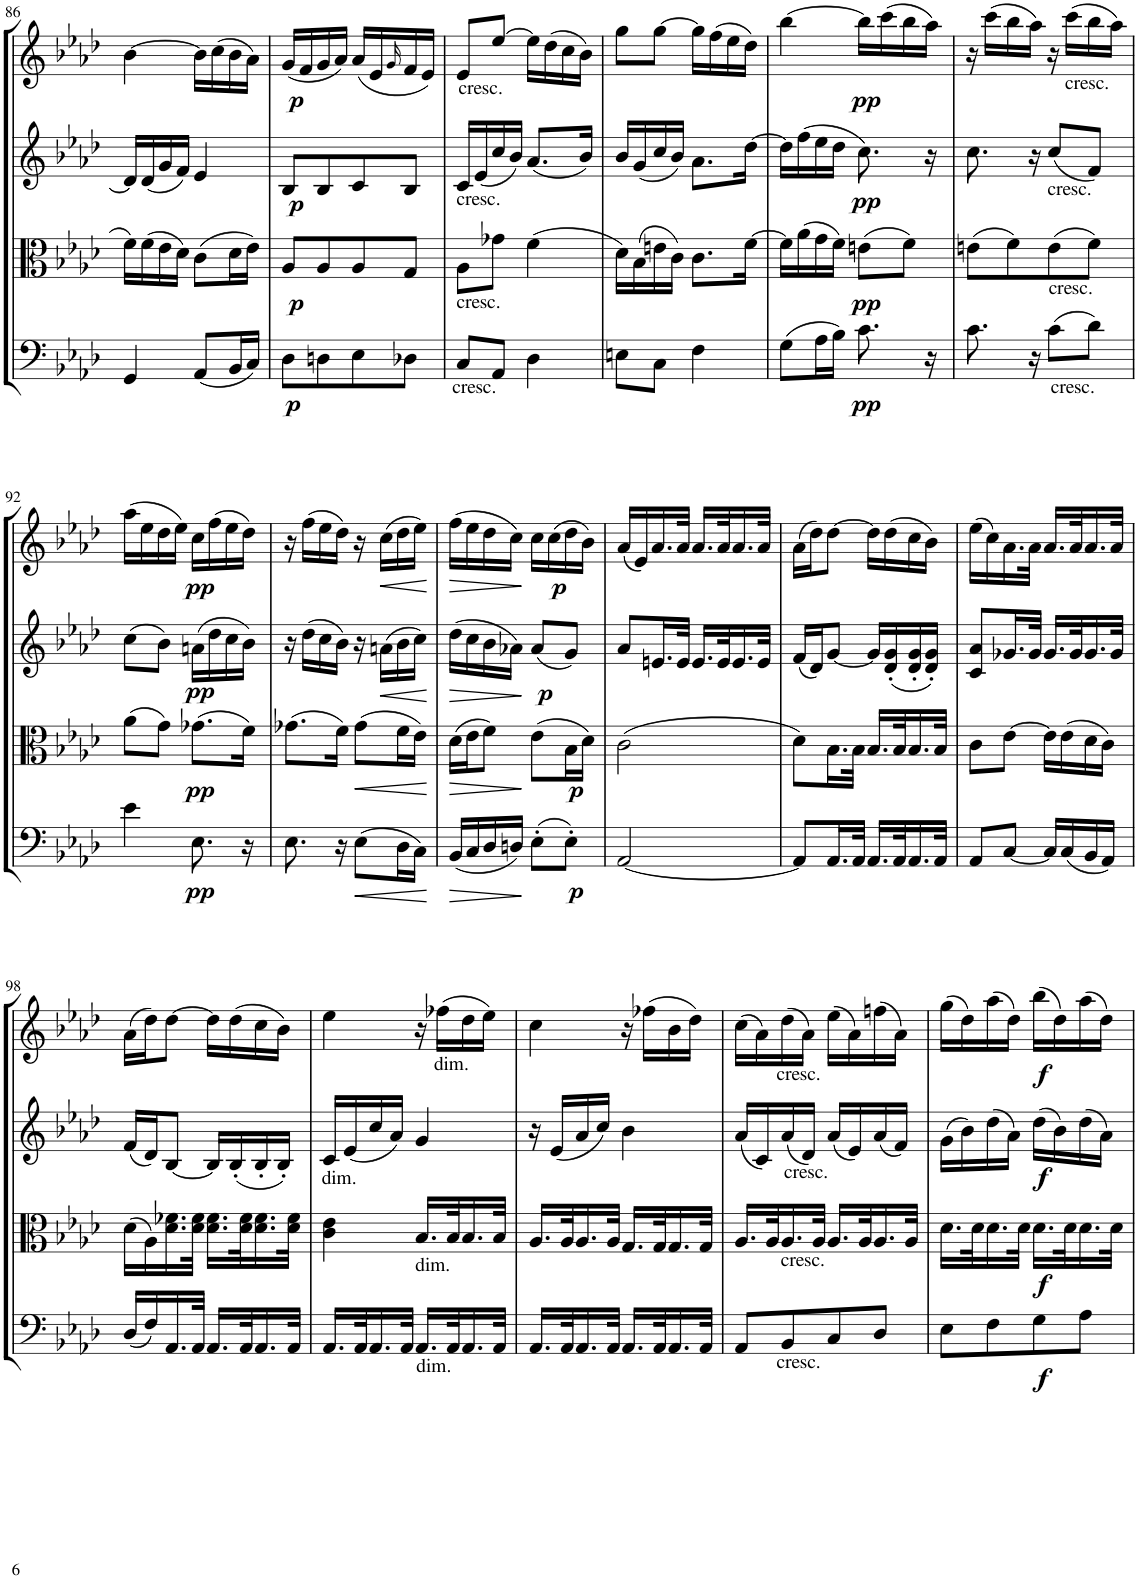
**kern	**dynam	**kern	**dynam	**kern	**dynam	**kern	**dynam
*part4	*part4	*part3	*part3	*part2	*part2	*part1	*part1
*staff4	*staff4	*staff3	*staff3	*staff2	*staff2	*staff1	*staff1
*I"Violoncello	*	*I"Viola	*	*I"Violino II	*	*I"Violino I	*
*I'Vc	*	*I'Vla	*	*I'Vln	*	*I'Vln	*
!!LO:PB:g=z
*clefF4	*	*clefC3	*	*clefG2	*	*clefG2	*
*k[b-e-a-d-]	*	*k[b-e-a-d-]	*	*k[b-e-a-d-]	*	*k[b-e-a-d-]	*
*M2/4	*	*M2/4	*	*M2/4	*	*M2/4	*
=86	=86	=86	=86	=86	=86	=86	=86
4GG/	.	16f\LL	.	16d-/LL]	.	[4b-\	.
.	.	(16f\	.	(16d-/	.	.	.
.	.	16e-\	.	16g/	.	.	.
.	.	16d-\JJ)	.	16f/JJ)	.	.	.
(8AA-/L	.	(8c\L	.	4e-/	.	16b-\LL]	.
.	.	.	.	.	.	(16cc\	.
16BB-/L	.	16d-\L	.	.	.	16b-\	.
16C/JJ)	.	16e-\JJ)	.	.	.	16a-\JJ)	.
=87	=87	=87	=87	=87	=87	=87	=87
!	!LO:DY:b	!	!LO:DY:b	!	!LO:DY:b	!	!LO:DY:b
8D-\L	p	8A-/L	p	8B-/L	p	(16g/LL	p
.	.	.	.	.	.	16f/	.
8Dn\	.	8A-/	.	8B-/	.	16g/	.
.	.	.	.	.	.	16a-/JJ)	.
8E-\	.	8A-/	.	8c/	.	(16a-/LL	.
.	.	.	.	.	.	16e-/	.
.	.	.	.	.	.	16qg/	.
8D-X\J	.	8G/J	.	8B-/J	.	16f/	.
.	.	.	.	.	.	16e-/JJ)	.
=88	=88	=88	=88	=88	=88	=88	=88
!	!	!	!	!	!	!LO:TX:b:t=cresc.	!
!	!	!	!	!LO:TX:b:t=cresc.	!	!	!
!	!	!LO:TX:b:t=cresc.	!	!	!	!	!
!LO:TX:b:t=cresc.	!	!	!	!	!	!	!
8C/L	.	8A-\L	.	16c/LL	.	8e-/L	.
.	.	.	.	(16e-/	.	.	.
8AA-/J	.	8g-X\J	.	16cc/	.	[8ee-/J	.
.	.	.	.	16b-/JJ)	.	.	.
4D-\	.	(4f\	.	(8.a-/L	.	16ee-\LL]	.
.	.	.	.	.	.	(16dd-\	.
.	.	.	.	.	.	16cc\	.
.	.	.	.	16b-/Jk)	.	16b-\JJ)	.
=89	=89	=89	=89	=89	=89	=89	=89
8En\L	.	16d-\LL)	.	16b-/LL	.	8gg\L	.
.	.	(16B-\	.	(16g/	.	.	.
8C\J	.	16en\	.	16cc/	.	[8gg\J	.
.	.	16c\JJ)	.	16b-/JJ)	.	.	.
4F\	.	8.c\L	.	8.a-\L	.	16gg\LL]	.
.	.	.	.	.	.	(16ff\	.
.	.	.	.	.	.	16ee-\	.
.	.	[16f\Jk	.	[16dd-\Jk	.	16dd-\JJ)	.
=90	=90	=90	=90	=90	=90	=90	=90
(8G\L	.	16f\LL]	.	16dd-\LL]	.	[4bb-\	.
.	.	(16a-\	.	(16ff\	.	.	.
16A-\L	.	16g\	.	16ee-\	.	.	.
16B-\JJ)	.	16f\JJ)	.	16dd-\JJ	.	.	.
!	!LO:DY:b	!	!LO:DY:b	!	!LO:DY:b	!	!LO:DY:b
8.c\	pp	(8en\L	pp	8.cc\)	pp	16bb-\LL]	pp
.	.	.	.	.	.	(16ccc\	.
.	.	8f\J)	.	.	.	16bb-\	.
16r	.	.	.	16r	.	16aa-\JJ)	.
=91	=91	=91	=91	=91	=91	=91	=91
8.c\	.	(8en\L	.	8.cc\	.	16r	.
.	.	.	.	.	.	(16ccc\LL	.
.	.	8f\)	.	.	.	16bb-\	.
16r	.	.	.	16r	.	16aa-\JJ)	.
!	!	!	!	!LO:TX:b:t=cresc.	!	!	!
!	!	!LO:TX:b:t=cresc.	!	!	!	!	!
!LO:TX:b:t=cresc.	!	!	!	!	!	!	!
(8c\L	.	(8e\	.	(8cc/L	.	16r	.
!	!	!	!	!	!	!LO:TX:b:t=cresc.	!
.	.	.	.	.	.	(16ccc\LL	.
8d-\J)	.	8f\J)	.	8f/J)	.	16bb-\	.
.	.	.	.	.	.	16aa-\JJ)	.
!!LO:LB:g=z
=92	=92	=92	=92	=92	=92	=92	=92
4e-\	.	(8a-\L	.	(8cc\L	.	(16aa-\LL	.
.	.	.	.	.	.	16ee-\	.
.	.	8g\J)	.	8b-\J)	.	16dd-\	.
.	.	.	.	.	.	16ee-\JJ)	.
!	!LO:DY:b	!	!LO:DY:b	!	!LO:DY:b	!	!LO:DY:b
8.E-\	pp	(8.g-X\L	pp	(16an\LL	pp	16cc\LL	pp
.	.	.	.	16dd-\	.	(16ff\	.
.	.	.	.	16cc\	.	16ee-\	.
16r	.	16f\Jk)	.	16b-\JJ)	.	16dd-\JJ)	.
=93	=93	=93	=93	=93	=93	=93	=93
8.E-\	.	(8.g-X\L	.	16r	.	16r	.
.	.	.	.	(16dd-\LL	.	(16ff\LL	.
.	.	.	.	16cc\	.	16ee-\	.
16r	.	16f\Jk)	.	16b-\JJ)	.	16dd-\JJ)	.
!	!LO:HP:b	!	!LO:HP:b	!	!	!	!
(8E-\L	<	(8g-\L	<	16r	.	16r	.
!	!	!	!	!	!LO:HP:b	!	!LO:HP:b
.	.	.	.	(16an\LL	<	(16cc\LL	<
16D-\L	.	16f\L	.	16b-\	.	16dd-\	.
16C\JJ)	.	16e-\JJ)	.	16cc\JJ)	.	16ee-\JJ)	.
.	[	.	[	.	[	.	[
=94	=94	=94	=94	=94	=94	=94	=94
!	!LO:HP:b	!	!LO:HP:b	!	!LO:HP:b	!	!LO:HP:b
(16BB-/LL	>	(16d-\LL	>	(16dd-\LL	>	(16ff\LL	>
16C/	.	16e-\J	.	16cc\	.	16ee-\	.
16D-/	.	8f\J)	.	16b-\	.	16dd-\	.
16Dn/JJ)	.	.	.	16a-X\JJ)	.	16cc\JJ)	.
!	!	!	!	!	!LO:DY:n=1:b	!	!
(8E-'\L	]	(8e-\L	]	(8a-/L	] p	16cc\LL	]
!	!	!	!	!	!	!	!LO:DY:b
.	.	.	.	.	.	(16cc\	p
!	!LO:DY:b	!	!LO:DY:b	!	!	!	!
8E-'\J)	p	16B-\L	p	8g/J)	.	16dd-\	.
.	.	16d-\JJ)	.	.	.	16b-\JJ)	.
=95	=95	=95	=95	=95	=95	=95	=95
[2AA-/	.	(2c\	.	8a-/L	.	(16a-/LL	.
.	.	.	.	.	.	16e-/)	.
.	.	.	.	16.en/L	.	16.a-/	.
.	.	.	.	32e/JJk	.	32a-/JJk	.
.	.	.	.	16.e/LL	.	16.a-/LL	.
.	.	.	.	32e/K	.	32a-/K	.
.	.	.	.	16.e/	.	16.a-/	.
.	.	.	.	32e/JJk	.	32a-/JJk	.
=96	=96	=96	=96	=96	=96	=96	=96
8AA-/L]	.	8d-\L)	.	(16f/LL	.	(16a-\LL	.
.	.	.	.	16d-/J)	.	16dd-\J)	.
16.AA-/L	.	16.B-\L	.	[8g/J	.	[8dd-\J	.
32AA-/JJk	.	32B-\JJk	.	.	.	.	.
16.AA-/LL	.	16.B-/LL	.	16g/LL]	.	16dd-\LL]	.
.	.	.	.	(16d-/' 16g/'	.	(16dd-\	.
32AA-/K	.	32B-/K	.	.	.	.	.
16.AA-/	.	16.B-/	.	16d-/' 16g/'	.	16cc\	.
.	.	.	.	16d-/' 16g/'JJ)	.	16b-\JJ)	.
32AA-/JJk	.	32B-/JJk	.	.	.	.	.
=97	=97	=97	=97	=97	=97	=97	=97
8AA-/L	.	8c\L	.	8c/ 8a-/L	.	(16ee-\LL	.
.	.	.	.	.	.	16cc\)	.
[8C/J	.	[8e-\J	.	16.g-X/L	.	16.a-\	.
.	.	.	.	32g-/JJk	.	32a-\JJk	.
16C/LL]	.	16e-\LL]	.	16.g-/LL	.	16.a-/LL	.
(16C/	.	(16e-\	.	.	.	.	.
.	.	.	.	32g-/K	.	32a-/K	.
16BB-/	.	16d-\	.	16.g-/	.	16.a-/	.
16AA-/JJ)	.	16c\JJ)	.	.	.	.	.
.	.	.	.	32g-/JJk	.	32a-/JJk	.
!!LO:LB:g=z
=98	=98	=98	=98	=98	=98	=98	=98
(16D-/LL	.	(16d-\LL	.	(16f/LL	.	(16a-\LL	.
16F/)	.	16A-\)	.	16d-/J)	.	16dd-\J)	.
16.AA-/	.	16.d-\ 16.f-X\	.	[8B-/J	.	[8dd-\J	.
32AA-/JJk	.	32d-\ 32f-\JJk	.	.	.	.	.
16.AA-/LL	.	16.d-\ 16.f-\LL	.	16B-/LL]	.	16dd-\LL]	.
.	.	.	.	(16B-'/	.	(16dd-\	.
32AA-/K	.	32d-\ 32f-\K	.	.	.	.	.
16.AA-/	.	16.d-\ 16.f-\	.	16B-'/	.	16cc\	.
.	.	.	.	16B-'/JJ)	.	16b-\JJ)	.
32AA-/JJk	.	32d-\ 32f-\JJk	.	.	.	.	.
=99	=99	=99	=99	=99	=99	=99	=99
!	!	!	!	!LO:TX:b:t=dim.	!	!	!
16.AA-/LL	.	4c\ 4e-\	.	16c/LL	.	4ee-\	.
.	.	.	.	(16e-/	.	.	.
32AA-/K	.	.	.	.	.	.	.
16.AA-/	.	.	.	16cc/	.	.	.
.	.	.	.	16a-/JJ)	.	.	.
32AA-/JJk	.	.	.	.	.	.	.
!	!	!LO:TX:b:t=dim.	!	!	!	!	!
!LO:TX:b:t=dim.	!	!	!	!	!	!	!
16.AA-/LL	.	16.B-/LL	.	4g/	.	16r	.
!	!	!	!	!	!	!LO:TX:b:t=dim.	!
.	.	.	.	.	.	(16ff-X\LL	.
32AA-/K	.	32B-/K	.	.	.	.	.
16.AA-/	.	16.B-/	.	.	.	16dd-\	.
.	.	.	.	.	.	16ee-\JJ)	.
32AA-/JJk	.	32B-/JJk	.	.	.	.	.
=100	=100	=100	=100	=100	=100	=100	=100
16.AA-/LL	.	16.A-/LL	.	16r	.	4cc\	.
.	.	.	.	(16e-/LL	.	.	.
32AA-/K	.	32A-/K	.	.	.	.	.
16.AA-/	.	16.A-/	.	16a-/	.	.	.
.	.	.	.	16cc/JJ)	.	.	.
32AA-/JJk	.	32A-/JJk	.	.	.	.	.
16.AA-/LL	.	16.G/LL	.	4b-\	.	16r	.
.	.	.	.	.	.	(16ff-X\LL	.
32AA-/K	.	32G/K	.	.	.	.	.
16.AA-/	.	16.G/	.	.	.	16b-\	.
.	.	.	.	.	.	16dd-\JJ)	.
32AA-/JJk	.	32G/JJk	.	.	.	.	.
=101	=101	=101	=101	=101	=101	=101	=101
8AA-/L	.	16.A-/LL	.	(16a-/LL	.	(16cc\LL	.
.	.	.	.	16c/)	.	16a-\)	.
.	.	32A-/K	.	.	.	.	.
!	!	!	!	!	!	!LO:TX:b:t=cresc.	!
!	!	!	!	!LO:TX:b:t=cresc.	!	!	!
!	!	!LO:TX:b:t=cresc.	!	!	!	!	!
!LO:TX:b:t=cresc.	!	!	!	!	!	!	!
8BB-/	.	16.A-/	.	(16a-/	.	(16dd-\	.
.	.	.	.	16d-/JJ)	.	16a-\JJ)	.
.	.	32A-/JJk	.	.	.	.	.
8C/	.	16.A-/LL	.	(16a-/LL	.	(16ee-\LL	.
.	.	.	.	16e-/)	.	16a-\)	.
.	.	32A-/K	.	.	.	.	.
8D-/J	.	16.A-/	.	(16a-/	.	(16ffn\	.
.	.	.	.	16f/JJ)	.	16a-\JJ)	.
.	.	32A-/JJk	.	.	.	.	.
=102	=102	=102	=102	=102	=102	=102	=102
8E-\L	.	16.d-\LL	.	(16g\LL	.	(16gg\LL	.
.	.	.	.	16b-\)	.	16dd-\)	.
.	.	32d-\K	.	.	.	.	.
8F\	.	16.d-\	.	(16dd-\	.	(16aa-\	.
.	.	.	.	16a-\JJ)	.	16dd-\JJ)	.
.	.	32d-\JJk	.	.	.	.	.
!	!LO:DY:b	!	!LO:DY:b	!	!LO:DY:b	!	!LO:DY:b
8G\	f	16.d-\LL	f	(16dd-\LL	f	(16bb-\LL	f
.	.	.	.	16b-\)	.	16dd-\)	.
.	.	32d-\K	.	.	.	.	.
8A-\J	.	16.d-\	.	(16dd-\	.	(16aa-\	.
.	.	.	.	16a-\JJ)	.	16dd-\JJ)	.
.	.	32d-\JJk	.	.	.	.	.
=	=	=	=	=	=	=	=
*-	*-	*-	*-	*-	*-	*-	*-
